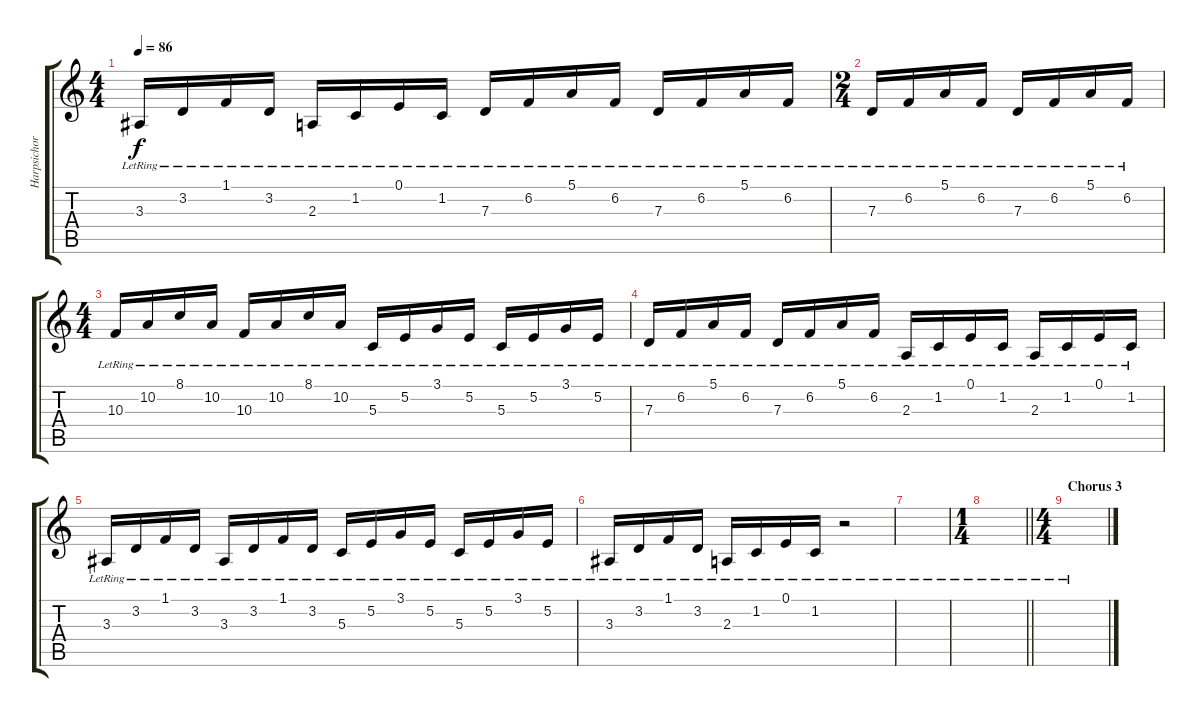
\track ("Harpsichord" "Harpsichor") {instrument harpsichord}
\staff {score tabs}
\tuning (E4 B3 G3 D3 A2 E2) {hide}
\ts (4 4)
\tempo 86
\clef g2
\ks c
3.3{lr}.16{dy f} 3.2{lr}.16 1.1{lr}.16 3.2{lr}.16 2.3{lr}.16 1.2{lr}.16 0.1{lr}.16 1.2{lr}.16 7.3{lr}.16 6.2{lr}.16 5.1{lr}.16 6.2{lr}.16 7.3{lr}.16 6.2{lr}.16 5.1{lr}.16 6.2{lr}.16 |
\ts (2 4)
7.3{lr}.16 6.2{lr}.16 5.1{lr}.16 6.2{lr}.16 7.3{lr}.16 6.2{lr}.16 5.1{lr}.16 6.2{lr}.16 |
\ts (4 4)
10.3{lr}.16 10.2{lr}.16 8.1{lr}.16 10.2{lr}.16 10.3{lr}.16 10.2{lr}.16 8.1{lr}.16 10.2{lr}.16 5.3{lr}.16 5.2{lr}.16 3.1{lr}.16 5.2{lr}.16 5.3{lr}.16 5.2{lr}.16 3.1{lr}.16 5.2{lr}.16 |
7.3{lr}.16 6.2{lr}.16 5.1{lr}.16 6.2{lr}.16 7.3{lr}.16 6.2{lr}.16 5.1{lr}.16 6.2{lr}.16 2.3{lr}.16 1.2{lr}.16 0.1{lr}.16 1.2{lr}.16 2.3{lr}.16 1.2{lr}.16 0.1{lr}.16 1.2{lr}.16 |
3.3{lr}.16 3.2{lr}.16 1.1{lr}.16 3.2{lr}.16 3.3{lr}.16 3.2{lr}.16 1.1{lr}.16 3.2{lr}.16 5.3{lr}.16 5.2{lr}.16 3.1{lr}.16 5.2{lr}.16 5.3{lr}.16 5.2{lr}.16 3.1{lr}.16 5.2{lr}.16 |
3.3{lr}.16 3.2{lr}.16 1.1{lr}.16 3.2{lr}.16 2.3{lr}.16 1.2{lr}.16 0.1{lr}.16 1.2{lr}.16 r.2 |
|
\ts (1 4)
\barLineRight lightlight
|
\ts (4 4)
\section ("" "Chorus 3")
